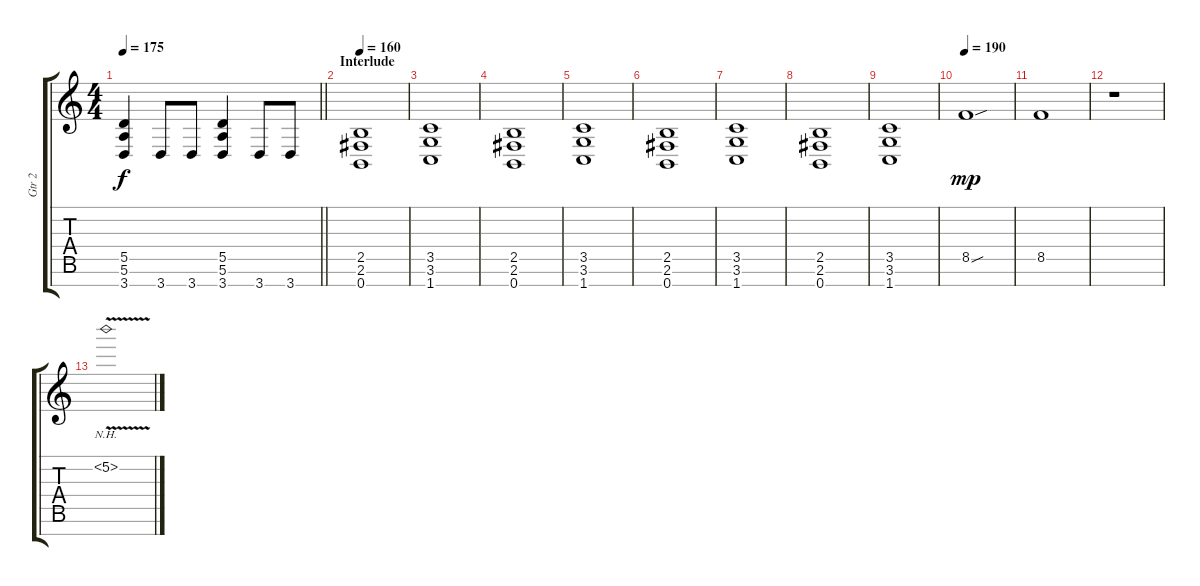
\track ("Gtr 2" "Gtr 2") {instrument distortionguitar}
\staff {score tabs}
\tuning (E4 B3 G3 D3 A2 E2 B1) {hide}
\ts (4 4)
\tempo 175
\clef g2
\barLineRight lightlight
\ks c
(5.5 5.6 3.7).4{dy f} 3.7.8 3.7.8 (5.5 5.6 3.7).4 3.7.8 3.7.8 |
\section ("" "Interlude")
\tempo 160
(2.5 2.6 0.7).1 |
(3.5 3.6 1.7).1 |
(2.5 2.6 0.7).1 |
(3.5 3.6 1.7).1 |
(2.5 2.6 0.7).1 |
(3.5 3.6 1.7).1 |
(2.5 2.6 0.7).1 |
(3.5 3.6 1.7).1 |
\tempo 190
8.5{sou}.1{dy mp} |
8.5.1 |
r.1 |
5.2{nh v}.1
